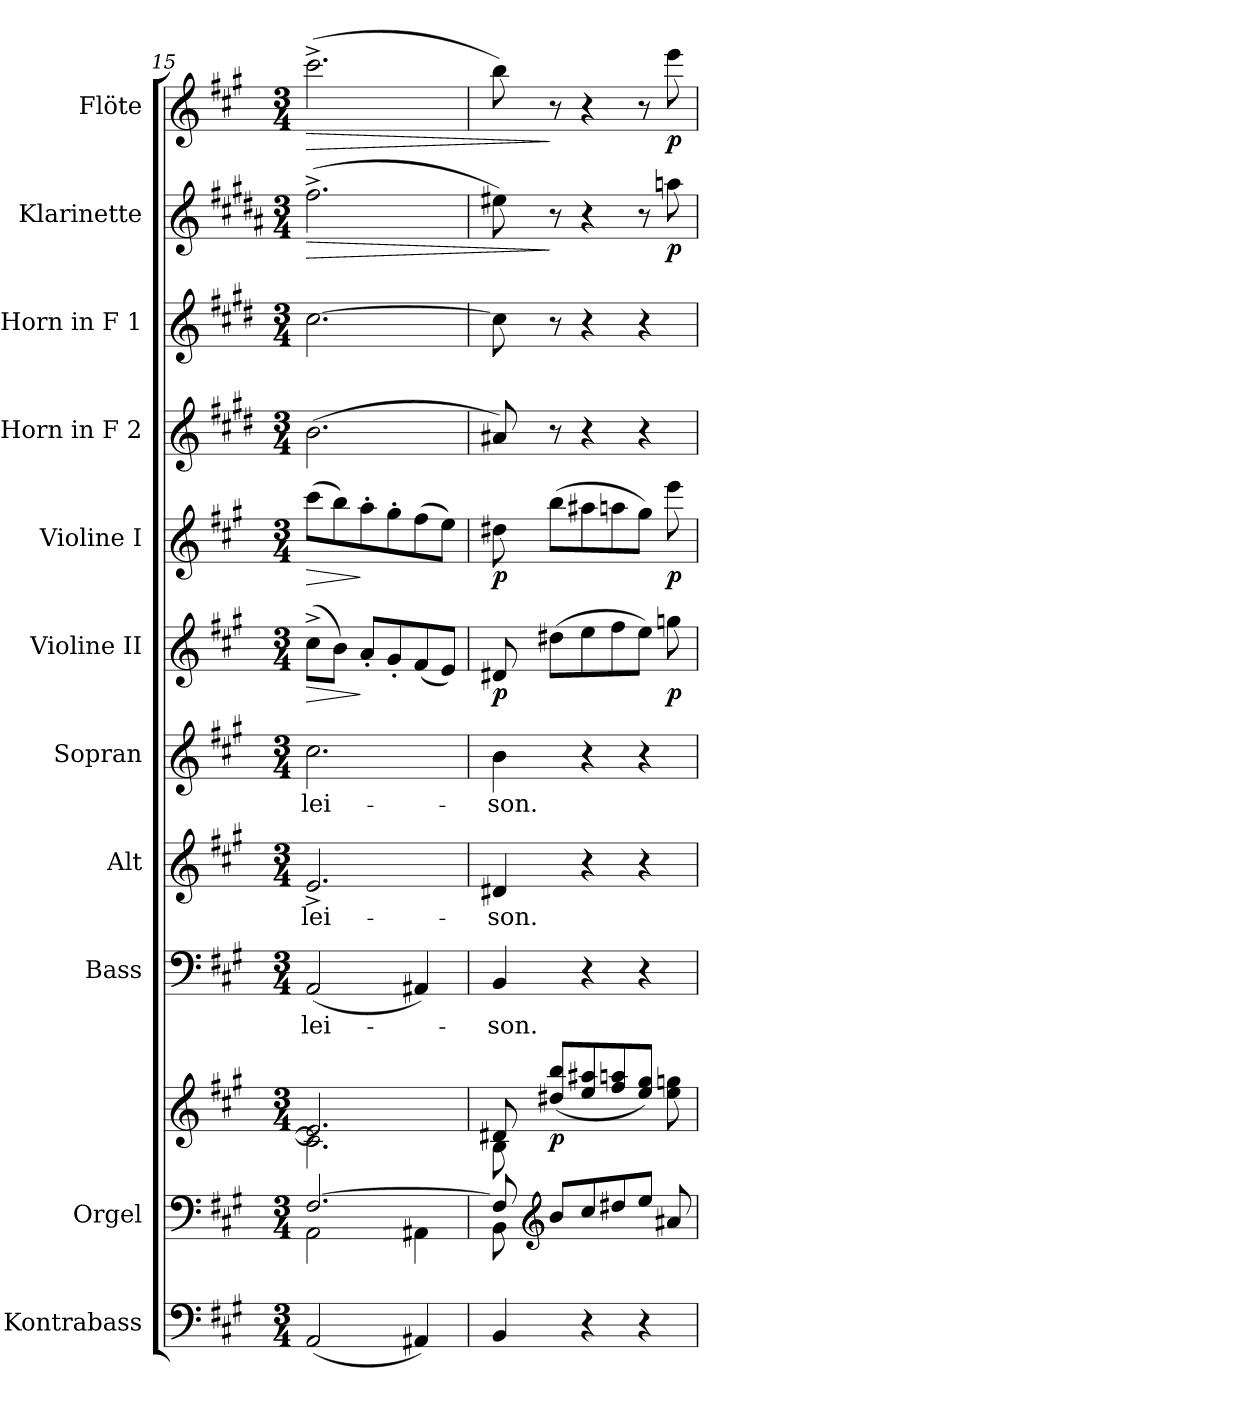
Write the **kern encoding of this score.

**kern	**kern	**kern	**dynam	**kern	**text	**kern	**text	**kern	**text	**kern	**dynam	**kern	**dynam	**kern	**kern	**kern	**dynam	**kern	**dynam
*part11	*part10	*part10	*part10	*part9	*part9	*part8	*part8	*part7	*part7	*part6	*part6	*part5	*part5	*part4	*part3	*part2	*part2	*part1	*part1
*staff12	*staff11	*staff10	*staff10/11	*staff9	*staff9	*staff8	*staff8	*staff7	*staff7	*staff6	*staff6	*staff5	*staff5	*staff4	*staff3	*staff2	*staff2	*staff1	*staff1
*I"Kontrabass	*I"Orgel	*	*	*I"Bass	*	*I"Alt	*	*I"Sopran	*	*I"Violine II	*	*I"Violine I	*	*I"Horn in F 2	*I"Horn in F 1	*I"Klarinette	*	*I"Flöte	*
*I'Kb.	*I'Org.	*	*	*I'B.	*	*I'A.	*	*I'S.	*	*I'Vl. II	*	*I'Vl. I	*	*	*	*I'Kl.	*	*I'Fl.	*
!!LO:PB:g=z
*clefF4	*clefF4	*clefG2	*	*clefF4	*	*clefG2	*	*clefG2	*	*clefG2	*	*clefG2	*	*clefG2	*clefG2	*clefG2	*	*clefG2	*
*ITrd7c12	*	*	*	*	*	*	*	*	*	*	*	*	*	*ITrd4c7	*ITrd4c7	*ITrd1c2	*	*	*
*k[f#c#g#]	*k[f#c#g#]	*k[f#c#g#]	*	*k[f#c#g#]	*	*k[f#c#g#]	*	*k[f#c#g#]	*	*k[f#c#g#]	*	*k[f#c#g#]	*	*k[f#c#g#]	*k[f#c#g#]	*k[f#c#g#]	*	*k[f#c#g#]	*
*A:	*A:	*A:	*	*A:	*	*A:	*	*A:	*	*A:	*	*A:	*	*A:	*A:	*A:	*	*A:	*
*M3/4	*M3/4	*M3/4	*	*M3/4	*	*M3/4	*	*M3/4	*	*M3/4	*	*M3/4	*	*M3/4	*M3/4	*M3/4	*	*M3/4	*
=15	=15	=15	=15	=15	=15	=15	=15	=15	=15	=15	=15	=15	=15	=15	=15	=15	=15	=15	=15
*	*^	*^	*	*	*	*	*	*	*	*	*	*	*	*	*	*	*	*	*
!	!	!	!	!	!	!	!LO:LY:b	!	!LO:LY:b	!	!LO:LY:b	!	!LO:HP:b	!	!LO:HP:b	!	!	!	!LO:HP:b	!	!LO:HP:b
(<2AAA/	[>2.F#/	2AA\	2.e/]	2.c#\]	.	(<2AA/	-lei-	2.e^>/	-lei-	2.cc#\	-lei-	(>8cc#^>\L	>	(>8ccc#\L	>	(>2.e\	[2.f#\	(>2.ee^>\	>	(>2.ccc#^>\	>
.	.	.	.	.	.	.	.	.	.	.	.	8b\J)	.	8bb\)	.	.	.	.	.	.	.
.	.	.	.	.	.	.	.	.	.	.	.	8a'</L	]	8aa'>\	]	.	.	.	.	.	.
.	.	.	.	.	.	.	.	.	.	.	.	8g#'</	.	8gg#'>\	.	.	.	.	.	.	.
4AAA#X/)	.	4AA#X\	.	.	.	4AA#X/)	.	.	.	.	.	(<8f#/	.	(>8ff#\	.	.	.	.	.	.	.
.	.	.	.	.	.	.	.	.	.	.	.	8e/J)	.	8ee\J)	.	.	.	.	.	.	.
=16	=16	=16	=16	=16	=16	=16	=16	=16	=16	=16	=16	=16	=16	=16	=16	=16	=16	=16	=16	=16	=16
!	!	!	!	!	!	!	!LO:LY:b	!	!LO:LY:b	!	!LO:LY:b	!	!LO:DY:b	!	!LO:DY:b	!	!	!	!	!	!
4BBB/	8F#/]	8BB\	8d#X/	8B\	.	4BB/	-son.	4d#X/	-son.	4b\	-son.	8d#X/	p	8dd#X\	p	8d#X/)	8f#\]	8dd#X\)	.	8bb\)	.
*	*clefG2	*	*	*	*	*	*	*	*	*	*	*	*	*	*	*	*	*	*	*	*
!	!	!	!	!	!LO:DY:b	!	!	!	!	!	!	!	!	!	!	!	!	!	!	!	!
.	8b/L	8ryy	(<8dd#X/ 8bb/L	8ryy	p	.	.	.	.	.	.	(>8dd#X\L	.	(>8bb\L	.	8r	8r	8r	]	8r	]
4r	8cc#/	4ryy	8ee/ 8aa#X/	4ryy	.	4r	.	4r	.	4r	.	8ee\	.	8aa#X\	.	4r	4r	4r	.	4r	.
.	8dd#X/	.	8ff#/ 8aan/	.	.	.	.	.	.	.	.	8ff#\	.	8aan\	.	.	.	.	.	.	.
4r	8ee/J	4ryy	8ee/ 8gg#/J)	4ryy	.	4r	.	4r	.	4r	.	8ee\J)	.	8gg#\J)	.	4r	4r	8r	.	8r	.
!	!	!	!	!	!	!	!	!	!	!	!	!	!LO:DY:b	!	!LO:DY:b	!	!	!	!LO:DY:b	!	!LO:DY:b
.	8a#X/	.	8ee\ 8ggn\	.	.	.	.	.	.	.	.	8ggn\	p	8eee\	p	.	.	8ggn\	p	8eee\	p
*	*v	*v	*	*	*	*	*	*	*	*	*	*	*	*	*	*	*	*	*	*	*
*	*	*v	*v	*	*	*	*	*	*	*	*	*	*	*	*	*	*	*	*	*
=	=	=	=	=	=	=	=	=	=	=	=	=	=	=	=	=	=	=	=
*-	*-	*-	*-	*-	*-	*-	*-	*-	*-	*-	*-	*-	*-	*-	*-	*-	*-	*-	*-
